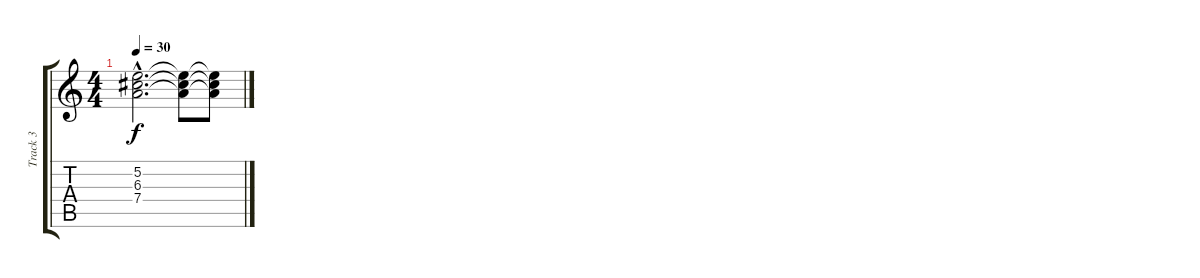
\track ("Track 3" "Track 3") {instrument distortionguitar}
\staff {score tabs}
\tuning (E4 B3 G3 D3 A2 E2) {hide}
\ts (4 4)
\tempo 30
\clef g2
\ks c
(5.2{hac t} 6.3{hac t} 7.4{hac t}).2{d dy f} (5.2{t} 6.3{t} 7.4{t}).8 (5.2{t} 6.3{t} 7.4{t}).8
